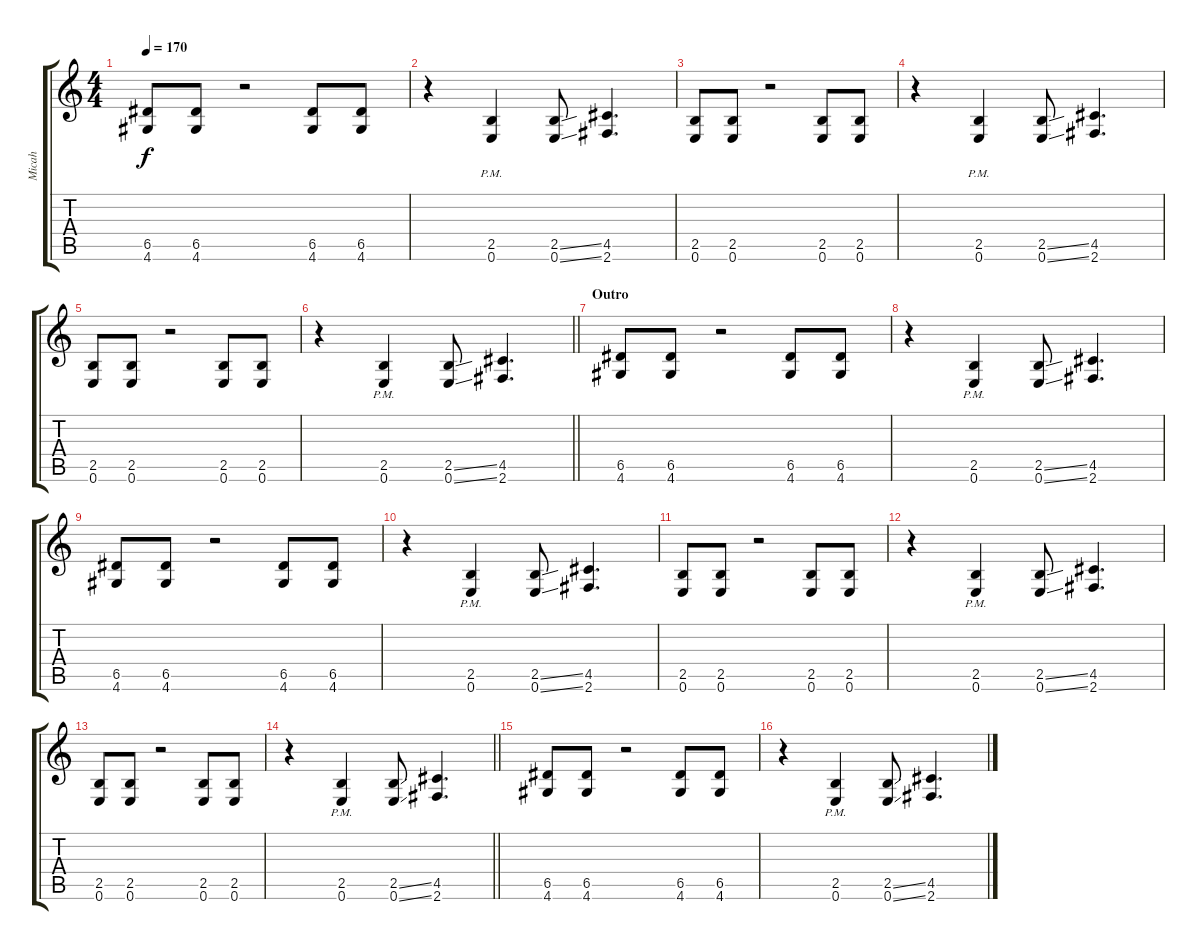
\track ("Micah" "Micah") {instrument overdrivenguitar}
\staff {score tabs}
\tuning (E4 B3 G3 D3 A2 E2) {hide}
\ts (4 4)
\tempo 170
\clef g2
\ks c
(6.5 4.6).8{dy f} (6.5 4.6).8 r.2 (6.5 4.6).8 (6.5 4.6).8 |
r.4 (2.5{pm} 0.6{pm}).4 (2.5{ss} 0.6{ss}).8 (4.5 2.6).4{d} |
(2.5 0.6).8 (2.5 0.6).8 r.2 (2.5 0.6).8 (2.5 0.6).8 |
r.4 (2.5{pm} 0.6{pm}).4 (2.5{ss} 0.6{ss}).8 (4.5 2.6).4{d} |
(2.5 0.6).8 (2.5 0.6).8 r.2 (2.5 0.6).8 (2.5 0.6).8 |
\barLineRight lightlight
r.4 (2.5{pm} 0.6{pm}).4 (2.5{ss} 0.6{ss}).8 (4.5 2.6).4{d} |
\section ("" "Outro")
(6.5 4.6).8 (6.5 4.6).8 r.2 (6.5 4.6).8 (6.5 4.6).8 |
r.4 (2.5{pm} 0.6{pm}).4 (2.5{ss} 0.6{ss}).8 (4.5 2.6).4{d} |
(6.5 4.6).8 (6.5 4.6).8 r.2 (6.5 4.6).8 (6.5 4.6).8 |
r.4 (2.5{pm} 0.6{pm}).4 (2.5{ss} 0.6{ss}).8 (4.5 2.6).4{d} |
(2.5 0.6).8 (2.5 0.6).8 r.2 (2.5 0.6).8 (2.5 0.6).8 |
r.4 (2.5{pm} 0.6{pm}).4 (2.5{ss} 0.6{ss}).8 (4.5 2.6).4{d} |
(2.5 0.6).8 (2.5 0.6).8 r.2 (2.5 0.6).8 (2.5 0.6).8 |
\barLineRight lightlight
r.4 (2.5{pm} 0.6{pm}).4 (2.5{ss} 0.6{ss}).8 (4.5 2.6).4{d} |
(6.5 4.6).8 (6.5 4.6).8 r.2 (6.5 4.6).8 (6.5 4.6).8 |
r.4 (2.5{pm} 0.6{pm}).4 (2.5{ss} 0.6{ss}).8 (4.5 2.6).4{d}
